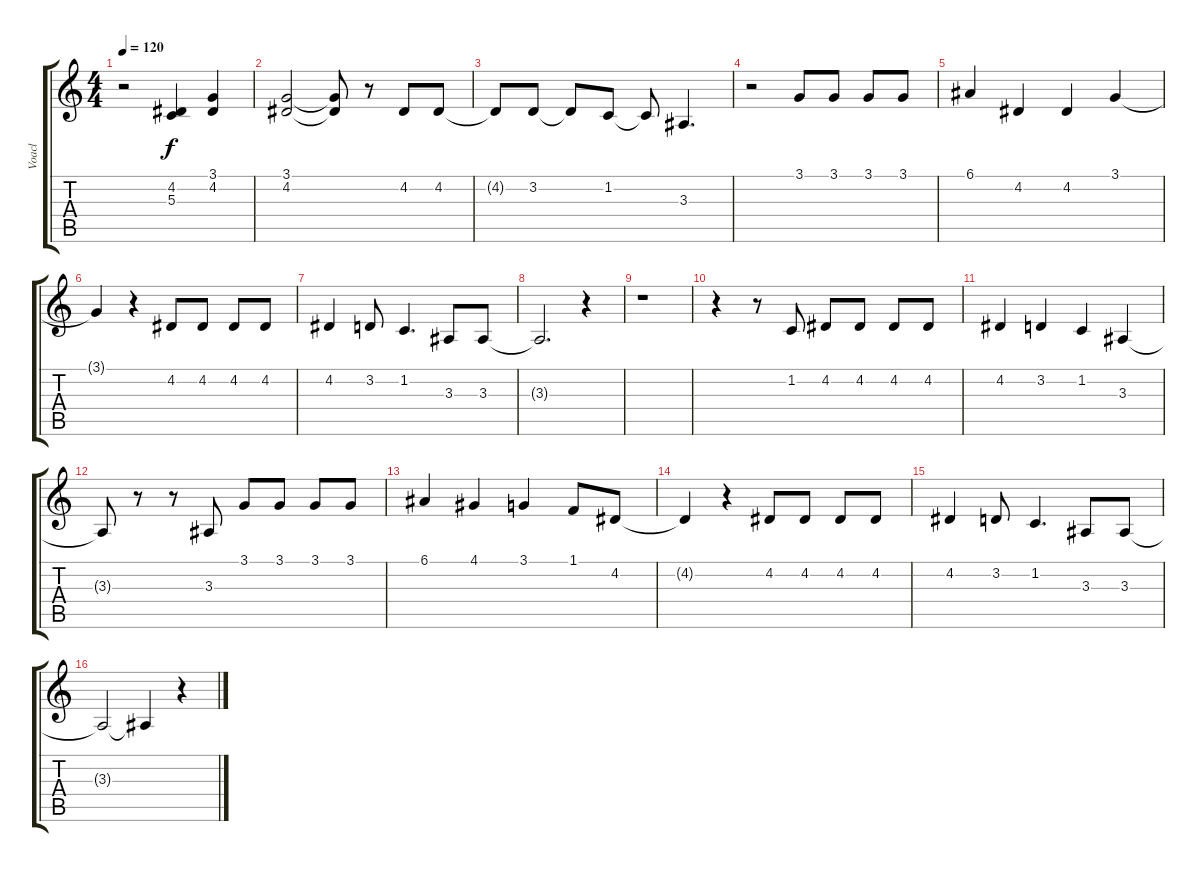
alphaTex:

\track ("Voacl" "Voacl") {instrument bassoon}
\staff {score tabs}
\tuning (E4 B3 G3 D3 A2 E2) {hide}
\ts (4 4)
\tempo 120
\clef g2
\ks c
r.2{dy f} (4.2 5.3).4 (3.1 4.2).4 |
(3.1 4.2).2 (3.1{t} 4.2{t}).8 r.8 4.2.8 4.2.8 |
4.2{t}.8 3.2.8 3.2{t}.8 1.2.8 1.2{t}.8 3.3.4{d} |
r.2 3.1.8 3.1.8 3.1.8 3.1.8 |
6.1.4 4.2.4 4.2.4 3.1.4 |
3.1{t}.4 r.4 4.2.8 4.2.8 4.2.8 4.2.8 |
4.2.4 3.2.8 1.2.4{d} 3.3.8 3.3.8 |
3.3{t}.2{d} r.4 |
r.1 |
r.4 r.8 1.2.8 4.2.8 4.2.8 4.2.8 4.2.8 |
4.2.4 3.2.4 1.2.4 3.3.4 |
3.3{t}.8 r.8 r.8 3.3.8 3.1.8 3.1.8 3.1.8 3.1.8 |
6.1.4 4.1.4 3.1.4 1.1.8 4.2.8 |
4.2{t}.4 r.4 4.2.8 4.2.8 4.2.8 4.2.8 |
4.2.4 3.2.8 1.2.4{d} 3.3.8 3.3.8 |
3.3{t}.2 3.3{t}.4 r.4
